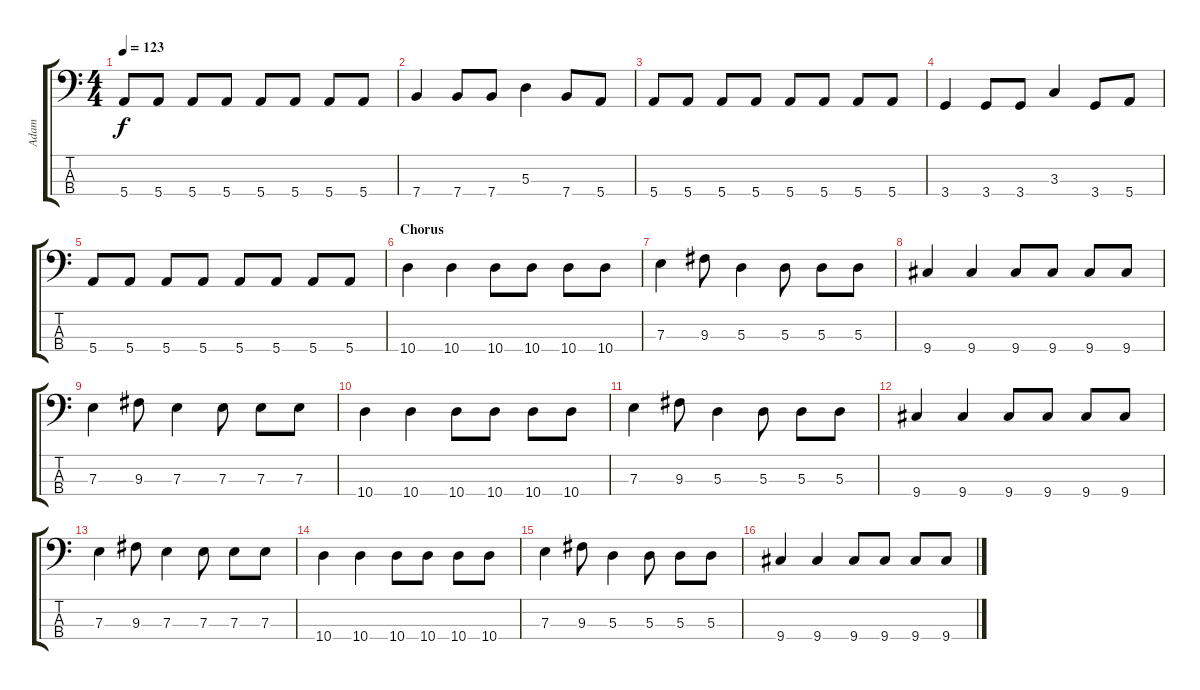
\track ("Adam" "Adam") {instrument electricbassfinger}
\staff {score tabs}
\tuning (G2 D2 A1 E1) {hide}
\ts (4 4)
\tempo 123
\clef f4
\ks c
5.4.8{dy f} 5.4.8 5.4.8 5.4.8 5.4.8 5.4.8 5.4.8 5.4.8 |
7.4.4 7.4.8 7.4.8 5.3.4 7.4.8 5.4.8 |
5.4.8 5.4.8 5.4.8 5.4.8 5.4.8 5.4.8 5.4.8 5.4.8 |
3.4.4 3.4.8 3.4.8 3.3.4 3.4.8 5.4.8 |
5.4.8 5.4.8 5.4.8 5.4.8 5.4.8 5.4.8 5.4.8 5.4.8 |
\section ("" "Chorus")
10.4.4 10.4.4 10.4.8 10.4.8 10.4.8 10.4.8 |
7.3.4 9.3.8 5.3.4 5.3.8 5.3.8 5.3.8 |
9.4.4 9.4.4 9.4.8 9.4.8 9.4.8 9.4.8 |
7.3.4 9.3.8 7.3.4 7.3.8 7.3.8 7.3.8 |
10.4.4 10.4.4 10.4.8 10.4.8 10.4.8 10.4.8 |
7.3.4 9.3.8 5.3.4 5.3.8 5.3.8 5.3.8 |
9.4.4 9.4.4 9.4.8 9.4.8 9.4.8 9.4.8 |
7.3.4 9.3.8 7.3.4 7.3.8 7.3.8 7.3.8 |
10.4.4 10.4.4 10.4.8 10.4.8 10.4.8 10.4.8 |
7.3.4 9.3.8 5.3.4 5.3.8 5.3.8 5.3.8 |
9.4.4 9.4.4 9.4.8 9.4.8 9.4.8 9.4.8
